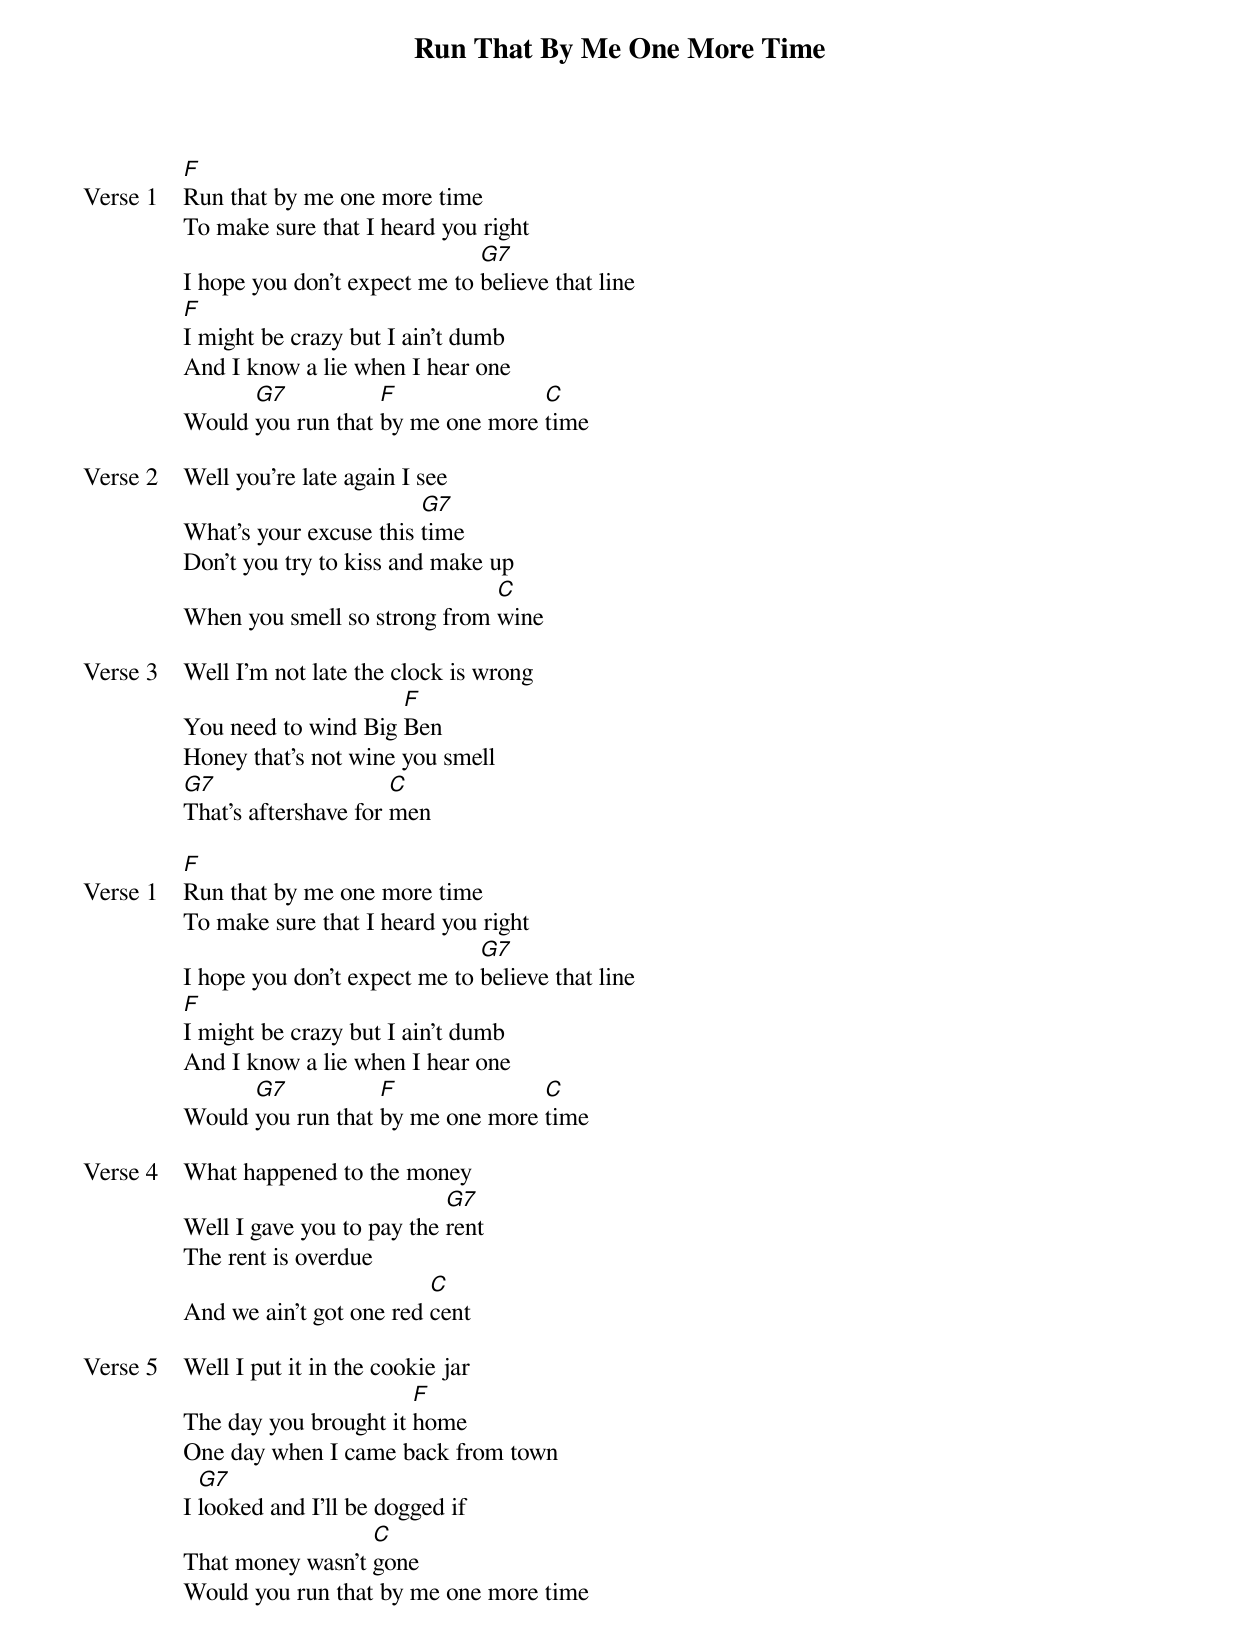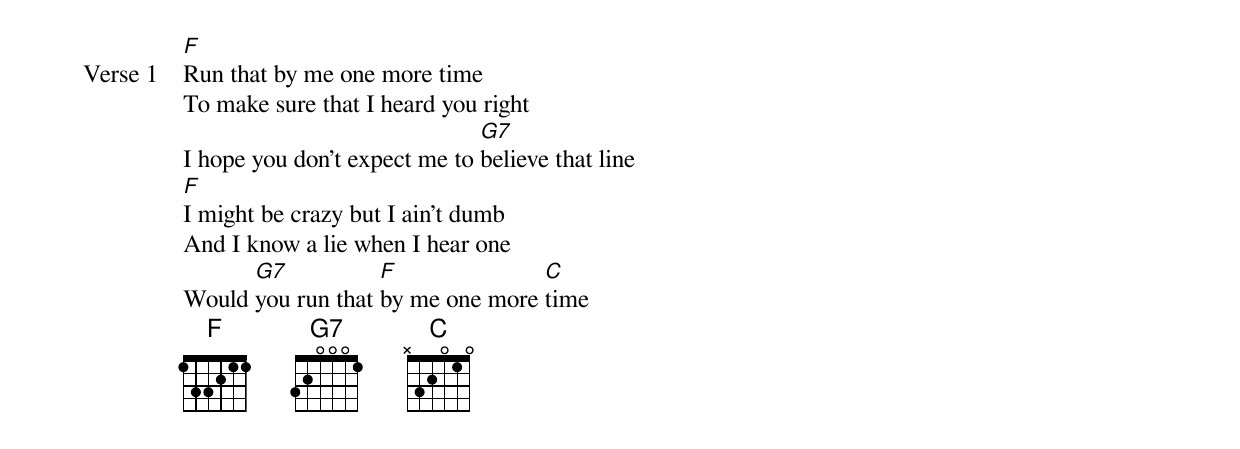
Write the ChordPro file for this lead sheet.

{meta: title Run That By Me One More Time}
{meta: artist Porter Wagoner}
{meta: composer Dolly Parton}
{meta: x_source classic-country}
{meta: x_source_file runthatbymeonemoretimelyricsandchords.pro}
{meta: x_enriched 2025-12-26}

{start_of_verse: Verse 1}
[F]Run that by me one more time
To make sure that I heard you right
I hope you don't expect me to [G7]believe that line
[F]I might be crazy but I ain't dumb
And I know a lie when I hear one
Would [G7]you run that [F]by me one more [C]time
{end_of_verse}

{start_of_verse: Verse 2}
Well you're late again I see
What's your excuse this [G7]time
Don't you try to kiss and make up
When you smell so strong from [C]wine
{end_of_verse}

{start_of_verse: Verse 3}
Well I'm not late the clock is wrong
You need to wind Big [F]Ben
Honey that's not wine you smell
[G7]That's aftershave for [C]men
{end_of_verse}

{start_of_verse: Verse 1}
[F]Run that by me one more time
To make sure that I heard you right
I hope you don't expect me to [G7]believe that line
[F]I might be crazy but I ain't dumb
And I know a lie when I hear one
Would [G7]you run that [F]by me one more [C]time
{end_of_verse}

{start_of_verse: Verse 4}
What happened to the money
Well I gave you to pay the [G7]rent
The rent is overdue
And we ain't got one red [C]cent
{end_of_verse}

{start_of_verse: Verse 5}
Well I put it in the cookie jar
The day you brought it [F]home
One day when I came back from town
I [G7]looked and I'll be dogged if
That money wasn't [C]gone
Would you run that by me one more time
{end_of_verse}

{start_of_verse: Verse 1}
[F]Run that by me one more time
To make sure that I heard you right
I hope you don't expect me to [G7]believe that line
[F]I might be crazy but I ain't dumb
And I know a lie when I hear one
Would [G7]you run that [F]by me one more [C]time
{end_of_verse}
